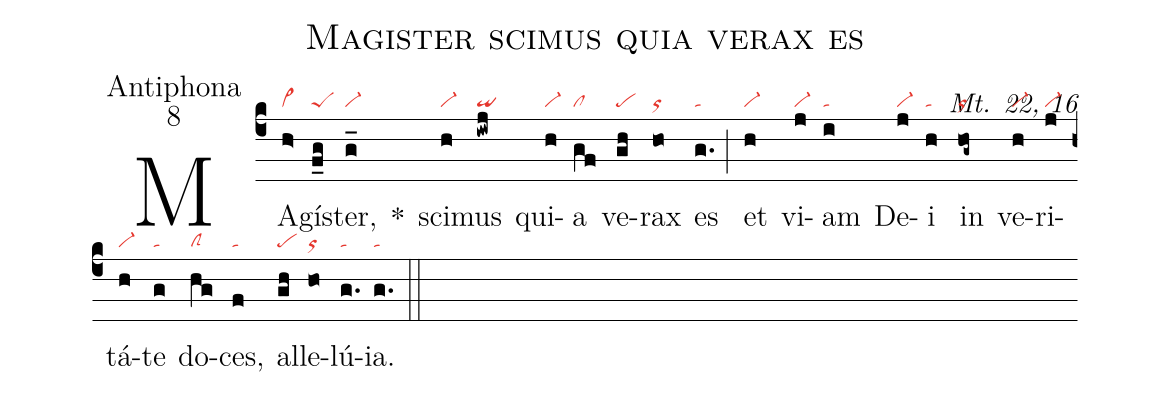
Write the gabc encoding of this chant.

name:Magister scimus quia verax es;
office-part:Antiphona;
mode:8;
commentary:Mt. 22, 16;
nabc-lines:1;
%%
(c4)
MA(h>|vi>)gís(f_g|peS)ter,(g_|vi-) *()
sci(h|vi-)mus(iwj|qi) qui(h|vi-)a(gf|cl) ve(gh|pe)rax(ho|or) es(g.|ta) (;)
et(h|vi-) vi(j|vi-)am(i|ta) De(j|vi-)i(h|ta)
in(hog~|or) ve(h|vi-)ri(j|vi-)tá(h|vi-)te(g|ta) do(hg|clS)ces,(f|ta) al(gh|pe)le(ho|or)lú(g.|ta)ia.(g.|ta) (::)
